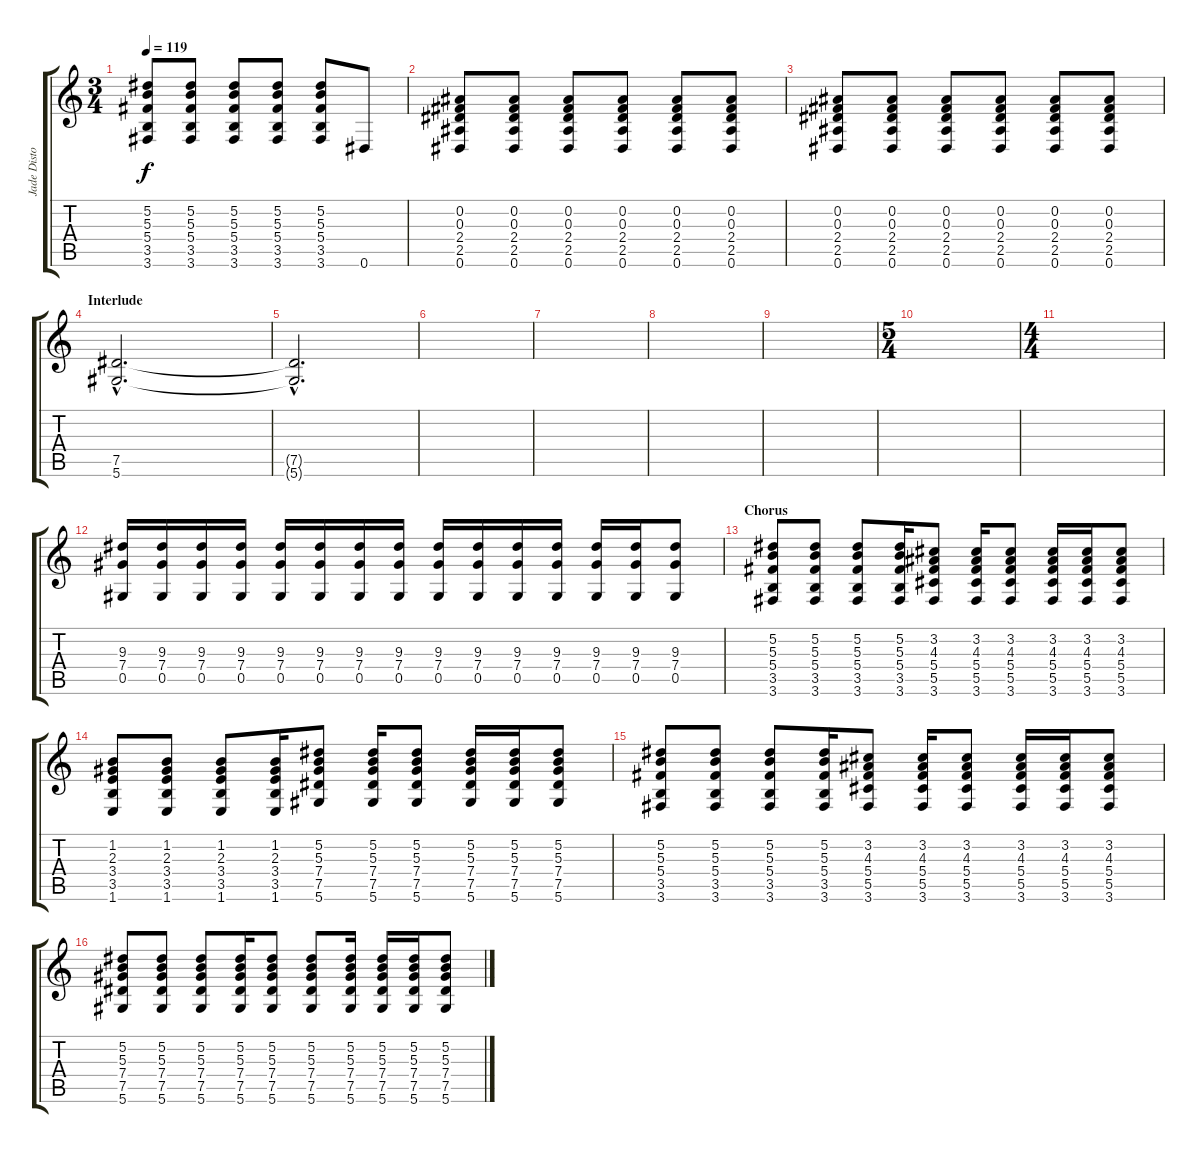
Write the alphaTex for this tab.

\track ("Jade Distorted" "Jade Disto") {instrument overdrivenguitar}
\staff {score tabs}
\tuning (Eb4 Bb3 Gb3 Db3 Ab2 Eb2) {hide}
\ts (3 4)
\tempo 119
\clef g2
\ks c
(5.2 5.3 5.4 3.5 3.6).8{dy f} (5.2 5.3 5.4 3.5 3.6).8 (5.2 5.3 5.4 3.5 3.6).8 (5.2 5.3 5.4 3.5 3.6).8 (5.2 5.3 5.4 3.5 3.6).8 0.6.8 |
(0.2 0.3 2.4 2.5 0.6).8 (0.2 0.3 2.4 2.5 0.6).8 (0.2 0.3 2.4 2.5 0.6).8 (0.2 0.3 2.4 2.5 0.6).8 (0.2 0.3 2.4 2.5 0.6).8 (0.2 0.3 2.4 2.5 0.6).8 |
(0.2 0.3 2.4 2.5 0.6).8 (0.2 0.3 2.4 2.5 0.6).8 (0.2 0.3 2.4 2.5 0.6).8 (0.2 0.3 2.4 2.5 0.6).8 (0.2 0.3 2.4 2.5 0.6).8 (0.2 0.3 2.4 2.5 0.6).8 |
\section ("" "Interlude")
(7.5{hac} 5.6{hac}).2{d volume 0} |
(7.5{hac t} 5.6{hac t}).2{d} |
|
|
|
|
\ts (5 4)
|
\ts (4 4)
|
(9.3 7.4 0.5).16{volume 14} (9.3 7.4 0.5).16 (9.3 7.4 0.5).16 (9.3 7.4 0.5).16 (9.3 7.4 0.5).16 (9.3 7.4 0.5).16 (9.3 7.4 0.5).16 (9.3 7.4 0.5).16 (9.3 7.4 0.5).16 (9.3 7.4 0.5).16 (9.3 7.4 0.5).16 (9.3 7.4 0.5).16 (9.3 7.4 0.5).16 (9.3 7.4 0.5).16 (9.3 7.4 0.5).8 |
\section ("" "Chorus")
(5.2 5.3 5.4 3.5 3.6).8 (5.2 5.3 5.4 3.5 3.6).8 (5.2 5.3 5.4 3.5 3.6).8 (5.2 5.3 5.4 3.5 3.6).16 (3.2 4.3 5.4 5.5 3.6).8 (3.2 4.3 5.4 5.5 3.6).16 (3.2 4.3 5.4 5.5 3.6).8 (3.2 4.3 5.4 5.5 3.6).16 (3.2 4.3 5.4 5.5 3.6).16 (3.2 4.3 5.4 5.5 3.6).8 |
(1.2 2.3 3.4 3.5 1.6).8 (1.2 2.3 3.4 3.5 1.6).8 (1.2 2.3 3.4 3.5 1.6).8 (1.2 2.3 3.4 3.5 1.6).16 (5.2 5.3 7.4 7.5 5.6).8 (5.2 5.3 7.4 7.5 5.6).16 (5.2 5.3 7.4 7.5 5.6).8 (5.2 5.3 7.4 7.5 5.6).16 (5.2 5.3 7.4 7.5 5.6).16 (5.2 5.3 7.4 7.5 5.6).8 |
(5.2 5.3 5.4 3.5 3.6).8 (5.2 5.3 5.4 3.5 3.6).8 (5.2 5.3 5.4 3.5 3.6).8 (5.2 5.3 5.4 3.5 3.6).16 (3.2 4.3 5.4 5.5 3.6).8 (3.2 4.3 5.4 5.5 3.6).16 (3.2 4.3 5.4 5.5 3.6).8 (3.2 4.3 5.4 5.5 3.6).16 (3.2 4.3 5.4 5.5 3.6).16 (3.2 4.3 5.4 5.5 3.6).8 |
(5.2 5.3 7.4 7.5 5.6).8 (5.2 5.3 7.4 7.5 5.6).8 (5.2 5.3 7.4 7.5 5.6).8 (5.2 5.3 7.4 7.5 5.6).16 (5.2 5.3 7.4 7.5 5.6).8 (5.2 5.3 7.4 7.5 5.6).8 (5.2 5.3 7.4 7.5 5.6).16 (5.2 5.3 7.4 7.5 5.6).16 (5.2 5.3 7.4 7.5 5.6).16 (5.2 5.3 7.4 7.5 5.6).8
